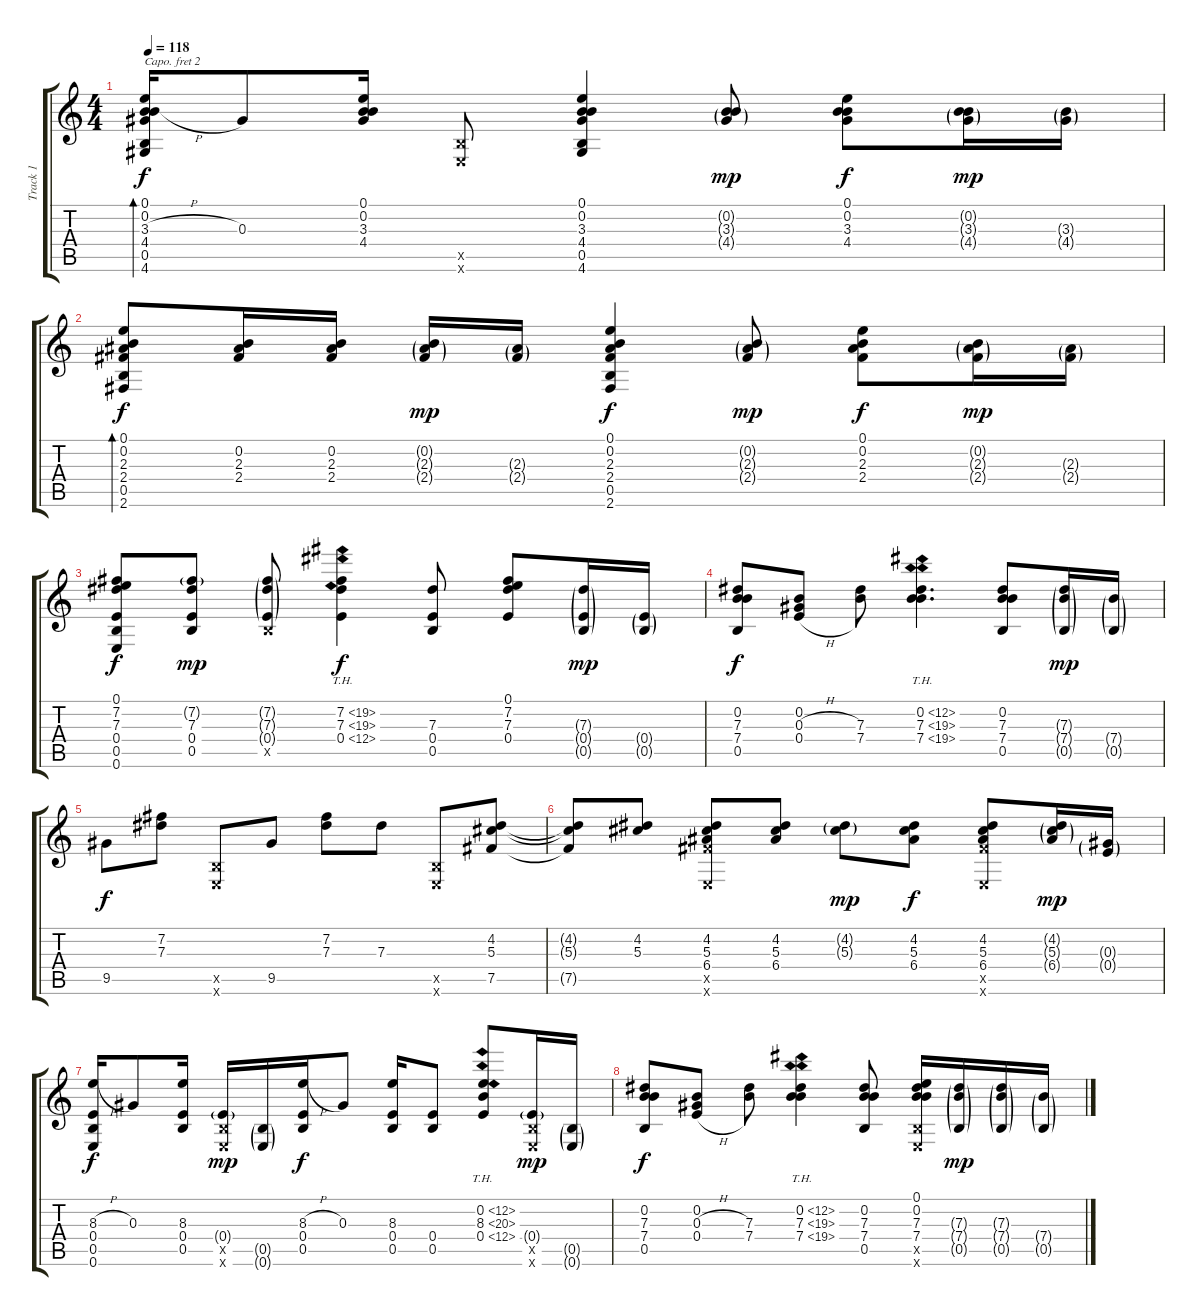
\track ("Track 1" "Track 1") {instrument acousticguitarsteel}
\staff {score tabs}
\capo 2
\tuning (D4 A3 Gb3 D3 A2 D2) {hide}
\ts (4 4)
\tempo 118
\clef g2
\ks c
(0.1 0.2 3.3{h} 4.4 0.5 4.6).16{bd 60 dy f} 0.3.8 (0.1 0.2 3.3 4.4).16 (0.5{x} 0.6{x}).8 (0.1 0.2 3.3 4.4 0.5 4.6).4 (0.2{g} 3.3{g} 4.4{g}).8{dy mp} (0.1 0.2 3.3 4.4).8{dy f} (0.2{g} 3.3{g} 4.4{g}).16{dy mp} (3.3{g} 4.4{g}).16 |
(0.1 0.2 2.3 2.4 0.5 2.6).8{bd 60 dy f} (0.2 2.3 2.4).16 (0.2 2.3 2.4).16 (0.2{g} 2.3{g} 2.4{g}).16{dy mp} (2.3{g} 2.4{g}).16 (0.1 0.2 2.3 2.4 0.5 2.6).4{dy f} (0.2{g} 2.3{g} 2.4{g}).8{dy mp} (0.1 0.2 2.3 2.4).8{dy f} (0.2{g} 2.3{g} 2.4{g}).16{dy mp} (2.3{g} 2.4{g}).16 |
(0.1 7.2 7.3 0.4 0.5 0.6).8{dy f} (7.2{g} 7.3 0.4 0.5).8{dy mp} (7.2{g} 7.3{g} 0.4{g} 0.5{x}).8 (7.2{th 12} 7.3{th 12} 0.4{th 12}).4{dy f} (7.3 0.4 0.5).8 (0.1 7.2 7.3 0.4).8 (7.3{g} 0.4{g} 0.5{g}).16{dy mp} (0.4{g} 0.5{g}).16 |
(0.2 7.3 7.4 0.5).8{dy f} (0.2 0.3{h} 0.4{h}).8 (7.3 7.4).8 (0.2{th 12} 7.3{th 12} 7.4{th 12}).4{d} (0.2 7.3 7.4 0.5).8 (7.3{g} 7.4{g} 0.5{g}).16{dy mp} (7.4{g} 0.5{g}).16 |
9.5.8{dy f} (7.2 7.3).8 (0.5{x} 0.6{x}).8 9.5.8 (7.2 7.3).8 7.3.8 (0.5{x} 0.6{x}).8 (4.2 5.3 7.5).8 |
(4.2{t} 5.3{t} 7.5{t}).8 (4.2 5.3).8 (4.2 5.3 6.4 7.5{x} 0.6{x}).8 (4.2 5.3 6.4).8 (4.2{g} 5.3{g}).8{dy mp} (4.2 5.3 6.4).8{dy f} (4.2 5.3 6.4 7.5{x} 0.6{x}).8 (4.2{g} 5.3{g} 6.4{g}).16{dy mp} (0.3{g} 0.4{g}).16 |
(8.3{h} 0.4 0.5 0.6).16{dy f} 0.3.8 (8.3 0.4 0.5).16 (0.4{g} 0.5{x} 0.6{x}).16{dy mp} (0.5{g} 0.6{g}).16 (8.3{h} 0.4 0.5).16{dy f} 0.3.8 (8.3 0.4 0.5).16 (0.4 0.5).8 (0.2{th 12} 8.3{th 12} 0.4{th 12}).8 (0.4{g} 0.5{x} 0.6{x}).16{dy mp} (0.5{g} 0.6{g}).16 |
(0.2 7.3 7.4 0.5).8{dy f} (0.2 0.3{h} 0.4{h}).8 (7.3 7.4).8 (0.2{th 12} 7.3{th 12} 7.4{th 12}).4 (0.2 7.3 7.4 0.5).8 (0.1 0.2 7.3 7.4 0.5{x} 0.6{x}).16 (7.3{g} 7.4{g} 0.5{g}).16{dy mp} (7.3{g} 7.4{g} 0.5{g}).16 (7.4{g} 0.5{g}).16
